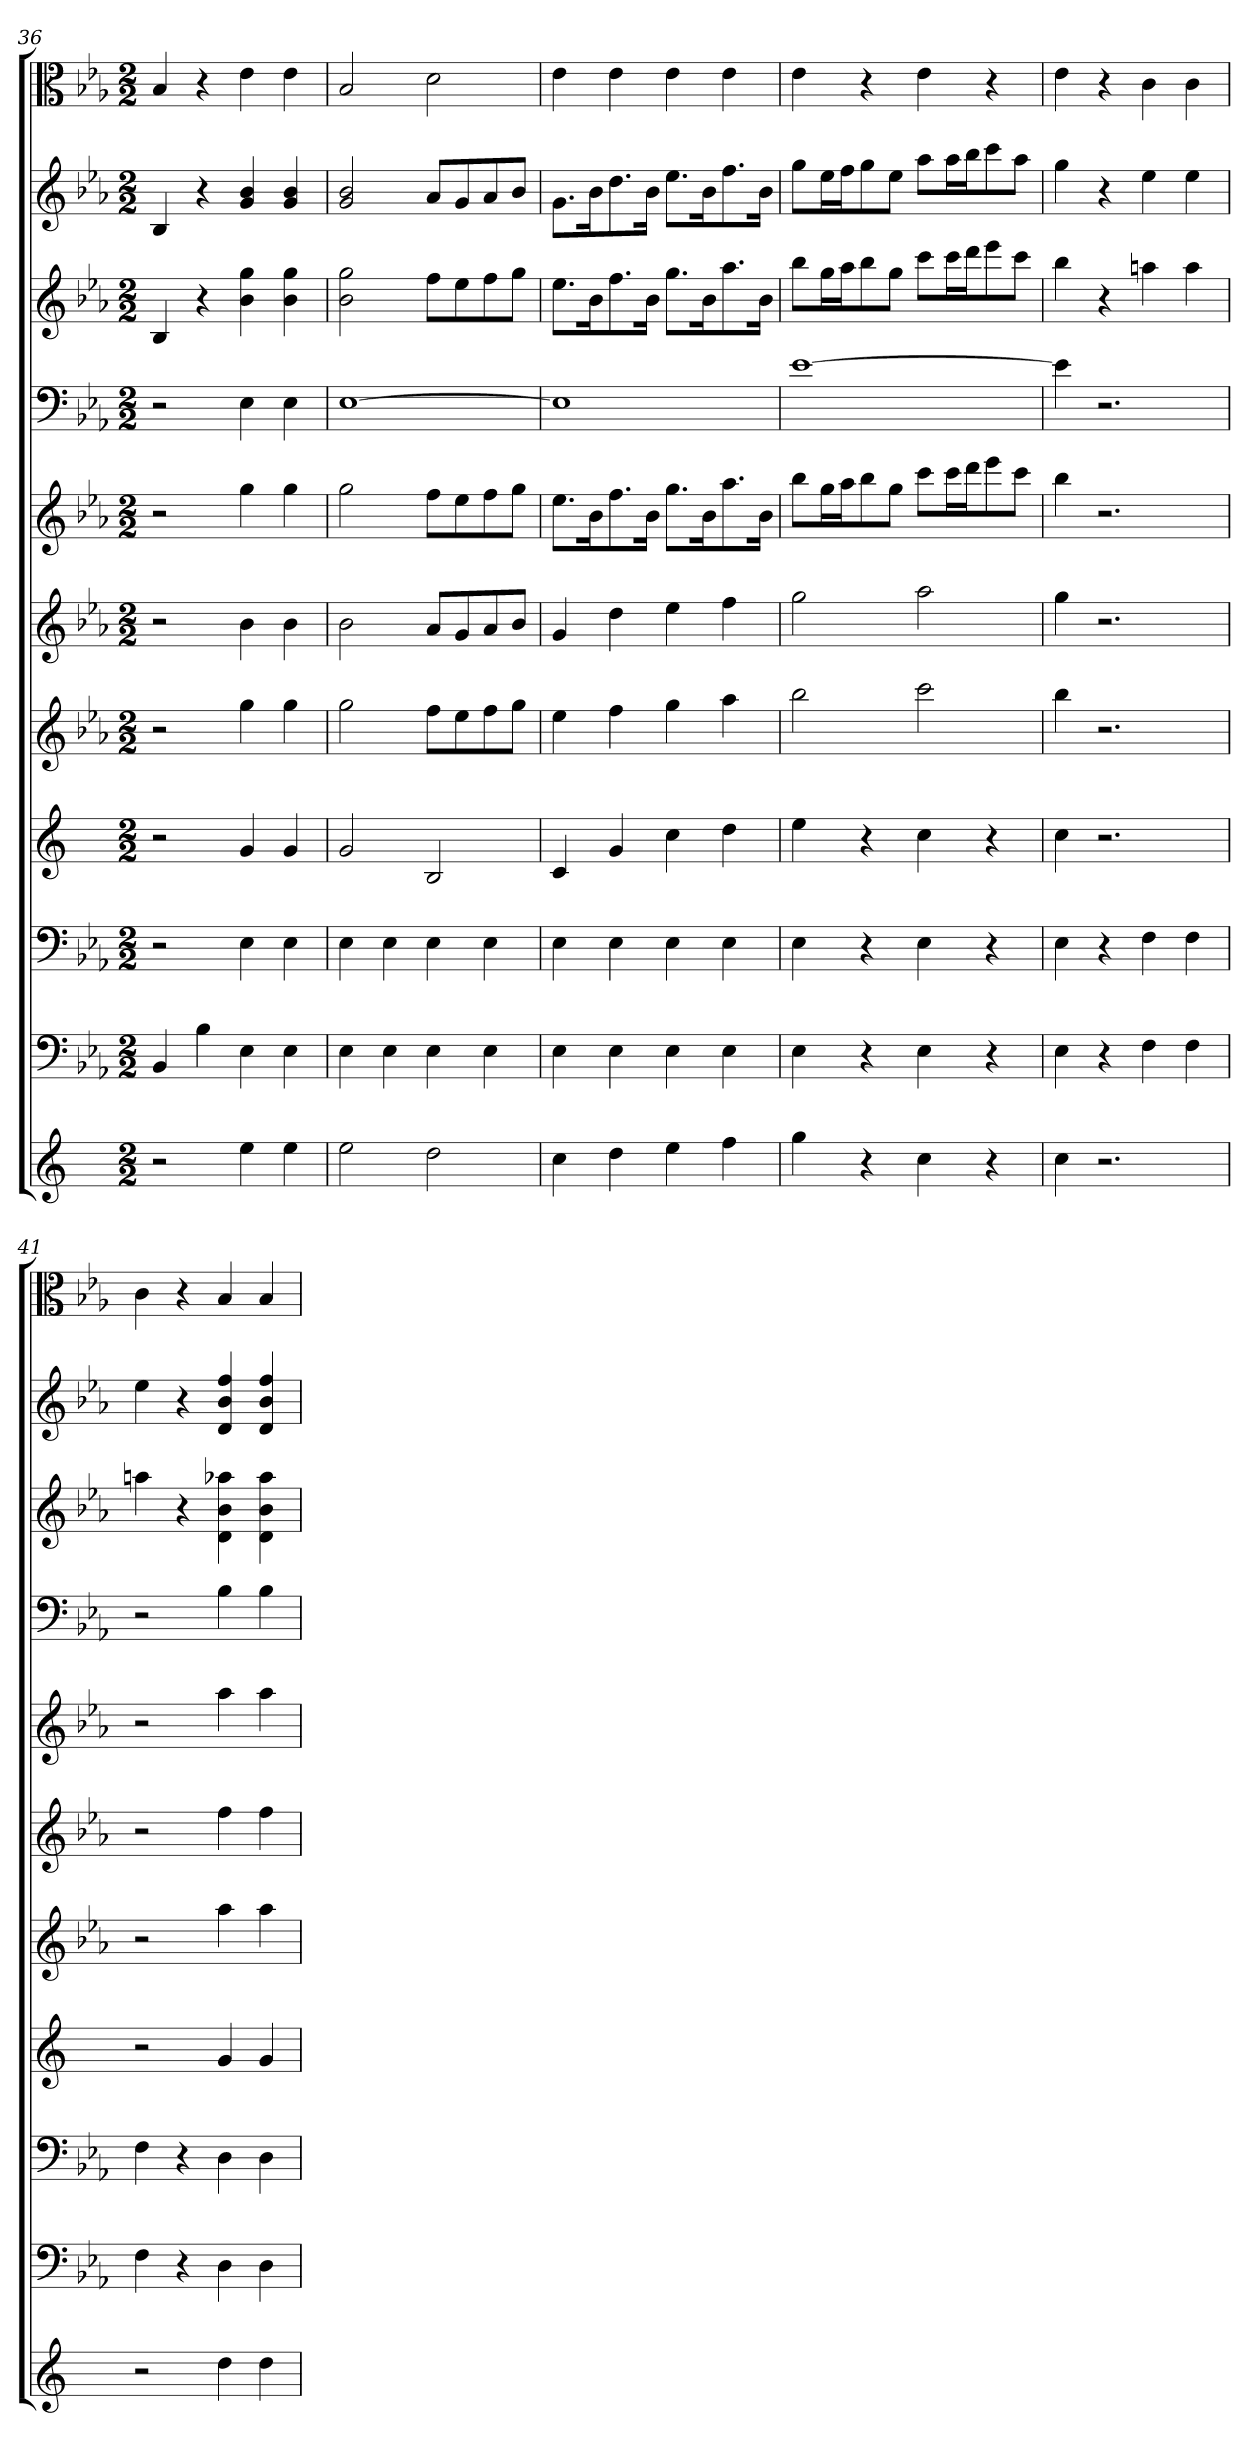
**kern	**kern	**kern	**kern	**kern	**kern	**kern	**kern	**kern	**kern	**kern
*part11	*part10	*part9	*part8	*part7	*part6	*part5	*part4	*part3	*part2	*part1
*staff11	*staff10	*staff9	*staff8	*staff7	*staff6	*staff5	*staff4	*staff3	*staff2	*staff1
*	*clefF4	*clefF4	*	*	*	*	*clefF4	*	*	*clefC3
*k[]	*k[b-e-a-]	*k[b-e-a-]	*k[]	*k[b-e-a-]	*k[b-e-a-]	*k[b-e-a-]	*k[b-e-a-]	*k[b-e-a-]	*k[b-e-a-]	*k[b-e-a-]
*M2/2	*M2/2	*M2/2	*M2/2	*M2/2	*M2/2	*M2/2	*M2/2	*M2/2	*M2/2	*M2/2
=36	=36	=36	=36	=36	=36	=36	=36	=36	=36	=36
2r	4BB-	2r	2r	2r	2r	2r	2r	4B-	4B-	4B-
.	4B-	.	.	.	.	.	.	4r	4r	4r
4ee	4E-	4E-	4g	4gg	4b-	4gg	4E-	4b- 4gg	4g 4b-	4e-
4ee	4E-	4E-	4g	4gg	4b-	4gg	4E-	4b- 4gg	4g 4b-	4e-
=37	=37	=37	=37	=37	=37	=37	=37	=37	=37	=37
2ee	4E-	4E-	2g	2gg	2b-	2gg	[1E-	2b- 2gg	2g 2b-	2B-
.	4E-	4E-	.	.	.	.	.	.	.	.
2dd	4E-	4E-	2B	8ffL	8a-L	8ffL	.	8ffL	8a-L	2d
.	.	.	.	8ee-	8g	8ee-	.	8ee-	8g	.
.	4E-	4E-	.	8ff	8a-	8ff	.	8ff	8a-	.
.	.	.	.	8ggJ	8b-J	8ggJ	.	8ggJ	8b-J	.
=38	=38	=38	=38	=38	=38	=38	=38	=38	=38	=38
4cc	4E-	4E-	4c	4ee-	4g	8.ee-L	1E-]	8.ee-L	8.gL	4e-
.	.	.	.	.	.	16b-K	.	16b-K	16b-K	.
4dd	4E-	4E-	4g	4ff	4dd	8.ff	.	8.ff	8.dd	4e-
.	.	.	.	.	.	16b-Jk	.	16b-Jk	16b-Jk	.
4ee	4E-	4E-	4cc	4gg	4ee-	8.ggL	.	8.ggL	8.ee-L	4e-
.	.	.	.	.	.	16b-K	.	16b-K	16b-K	.
4ff	4E-	4E-	4dd	4aa-	4ff	8.aa-	.	8.aa-	8.ff	4e-
.	.	.	.	.	.	16b-Jk	.	16b-Jk	16b-Jk	.
=39	=39	=39	=39	=39	=39	=39	=39	=39	=39	=39
4gg	4E-	4E-	4ee	2bb-	2gg	8bb-L	[1e-	8bb-L	8ggL	4e-
.	.	.	.	.	.	16ggL	.	16ggL	16ee-L	.
.	.	.	.	.	.	16aa-J	.	16aa-J	16ffJ	.
4r	4r	4r	4r	.	.	8bb-	.	8bb-	8gg	4r
.	.	.	.	.	.	8ggJ	.	8ggJ	8ee-J	.
4cc	4E-	4E-	4cc	2ccc	2aa-	8cccL	.	8cccL	8aa-L	4e-
.	.	.	.	.	.	16cccL	.	16cccL	16aa-L	.
.	.	.	.	.	.	16dddJ	.	16dddJ	16bb-J	.
4r	4r	4r	4r	.	.	8eee-	.	8eee-	8ccc	4r
.	.	.	.	.	.	8cccJ	.	8cccJ	8aa-J	.
=40	=40	=40	=40	=40	=40	=40	=40	=40	=40	=40
4cc	4E-	4E-	4cc	4bb-	4gg	4bb-	4e-]	4bb-	4gg	4e-
2.r	4r	4r	2.r	2.r	2.r	2.r	2.r	4r	4r	4r
.	4F	4F	.	.	.	.	.	4aan	4ee-	4c
.	4F	4F	.	.	.	.	.	4aa	4ee-	4c
=41	=41	=41	=41	=41	=41	=41	=41	=41	=41	=41
2r	4F	4F	2r	2r	2r	2r	2r	4aan	4ee-	4c
.	4r	4r	.	.	.	.	.	4r	4r	4r
4dd	4D	4D	4g	4aa-	4ff	4aa-	4B-	4d 4b- 4aa-X	4d 4b- 4ff	4B-
4dd	4D	4D	4g	4aa-	4ff	4aa-	4B-	4d 4b- 4aa-	4d 4b- 4ff	4B-
=	=	=	=	=	=	=	=	=	=	=
*-	*-	*-	*-	*-	*-	*-	*-	*-	*-	*-
